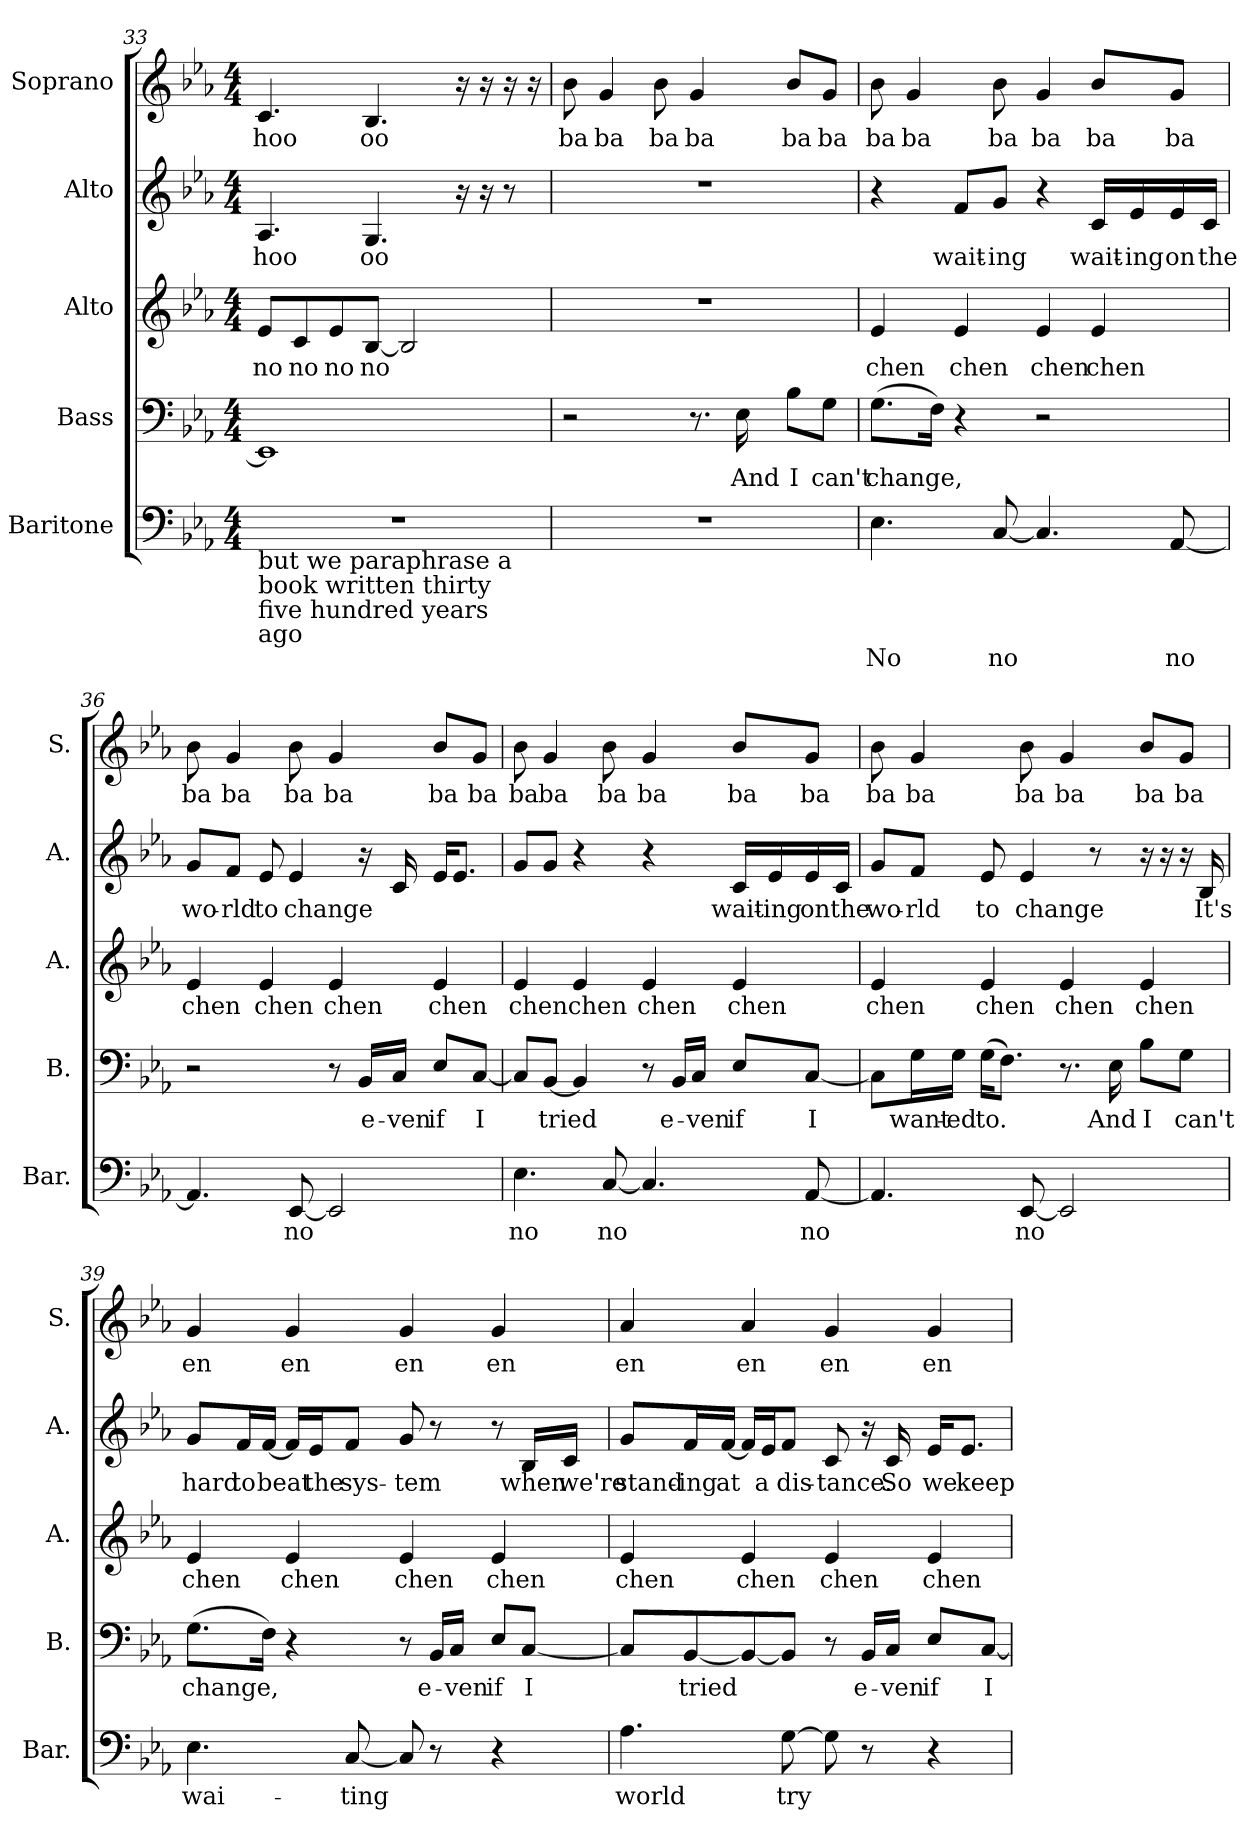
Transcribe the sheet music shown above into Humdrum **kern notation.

**kern	**text	**kern	**text	**kern	**text	**kern	**text	**kern	**text
*part5	*part5	*part4	*part4	*part3	*part3	*part2	*part2	*part1	*part1
*staff5	*staff5	*staff4	*staff4	*staff3	*staff3	*staff2	*staff2	*staff1	*staff1
*I"Baritone	*	*I"Bass	*	*I"Alto	*	*I"Alto	*	*I"Soprano	*
*I'Bar.	*	*I'B.	*	*I'A.	*	*I'A.	*	*I'S.	*
*clefF4	*	*clefF4	*	*clefG2	*	*clefG2	*	*clefG2	*
*k[b-e-a-]	*	*k[b-e-a-]	*	*k[b-e-a-]	*	*k[b-e-a-]	*	*k[b-e-a-]	*
*M4/4	*	*M4/4	*	*M4/4	*	*M4/4	*	*M4/4	*
=33	=33	=33	=33	=33	=33	=33	=33	=33	=33
!LO:TX:b:t=but we paraphrase a	!	!	!	!	!	!	!	!	!
!LO:TX:b:t=book written thirty	!	!	!	!	!	!	!	!	!
!LO:TX:b:t=five hundred years	!	!	!	!	!	!	!	!	!
!LO:TX:b:t=ago	!	!	!	!	!	!	!	!	!
1r	.	1EE-]	.	8e-/L	no	4.A-/	hoo	4.c/	hoo
.	.	.	.	8c/	no	.	.	.	.
.	.	.	.	8e-/	no	.	.	.	.
.	.	.	.	[8B-/J	no	4.G/	oo	4.B-/	oo
.	.	.	.	2B-/]	.	.	.	.	.
.	.	.	.	.	.	16r	.	16r	.
.	.	.	.	.	.	16r	.	16r	.
.	.	.	.	.	.	8r	.	16r	.
.	.	.	.	.	.	.	.	16r	.
!!LO:PB:g=z
=34	=34	=34	=34	=34	=34	=34	=34	=34	=34
1r	.	2r	.	1r	.	1r	.	8b-\	ba
.	.	.	.	.	.	.	.	4g/	ba
.	.	.	.	.	.	.	.	8b-\	ba
.	.	8.r	.	.	.	.	.	4g/	ba
.	.	16E-\	And	.	.	.	.	.	.
.	.	8B-\L	I	.	.	.	.	8b-/L	ba
.	.	8G\J	can't	.	.	.	.	8g/J	ba
=35	=35	=35	=35	=35	=35	=35	=35	=35	=35
4.E-\	No	(8.G\L	change,	4e-/	chen	4r	.	8b-\	ba
.	.	.	.	.	.	.	.	4g/	ba
.	.	16F\Jk)	.	.	.	.	.	.	.
.	.	4r	.	4e-/	chen	8f/L	wait-	.	.
[8C/	no	.	.	.	.	8g/J	-ing	8b-\	ba
4.C/]	.	2r	.	4e-/	chen	4r	.	4g/	ba
.	.	.	.	4e-/	chen	16c/LL	wait-	8b-/L	ba
.	.	.	.	.	.	16e-/	-ing	.	.
[8AA-/	no	.	.	.	.	16e-/	on	8g/J	ba
.	.	.	.	.	.	16c/JJ	the	.	.
!!LO:LB:g=z
=36	=36	=36	=36	=36	=36	=36	=36	=36	=36
4.AA-/]	.	2r	.	4e-/	chen	8g/L	wo-	8b-\	ba
.	.	.	.	.	.	8f/J	-rld	4g/	ba
.	.	.	.	4e-/	chen	8e-/	to	.	.
[8EE-/	no	.	.	.	.	4e-/	change	8b-\	ba
2EE-/]	.	8r	.	4e-/	chen	.	.	4g/	ba
.	.	16BB-/LL	e-	.	.	16r	.	.	.
.	.	16C/JJ	-ven	.	.	16c/	.	.	.
.	.	8E-/L	if	4e-/	chen	16e-/KL	.	8b-/L	ba
.	.	.	.	.	.	8.e-/J	.	.	.
.	.	[8C/J	I	.	.	.	.	8g/J	ba
=37	=37	=37	=37	=37	=37	=37	=37	=37	=37
4.E-\	no	8C/L]	.	4e-/	chen	8g/L	.	8b-\	ba
.	.	[8BB-/J	tried	.	.	8g/J	.	4g/	ba
.	.	4BB-/]	.	4e-/	chen	4r	.	.	.
[8C/	no	.	.	.	.	.	.	8b-\	ba
4.C/]	.	8r	.	4e-/	chen	4r	.	4g/	ba
.	.	16BB-/LL	e-	.	.	.	.	.	.
.	.	16C/JJ	-ven	.	.	.	.	.	.
.	.	8E-/L	if	4e-/	chen	16c/LL	wait-	8b-/L	ba
.	.	.	.	.	.	16e-/	-ing	.	.
[8AA-/	no	[8C/J	I	.	.	16e-/	on	8g/J	ba
.	.	.	.	.	.	16c/JJ	the	.	.
!!LO:PB:g=z
=38	=38	=38	=38	=38	=38	=38	=38	=38	=38
4.AA-/]	.	8C\L]	.	4e-/	chen	8g/L	wo-	8b-\	ba
.	.	16G\L	want-	.	.	8f/J	-rld	4g/	ba
.	.	16G\JJ	-ed	.	.	.	.	.	.
.	.	(16G\KL	to.	4e-/	chen	8e-/	to	.	.
.	.	8.F\J)	.	.	.	.	.	.	.
[8EE-/	no	.	.	.	.	4e-/	change	8b-\	ba
2EE-/]	.	8.r	.	4e-/	chen	.	.	4g/	ba
.	.	.	.	.	.	8r	.	.	.
.	.	16E-\	And	.	.	.	.	.	.
.	.	8B-\L	I	4e-/	chen	16r	.	8b-/L	ba
.	.	.	.	.	.	16r	.	.	.
.	.	8G\J	can't	.	.	16r	.	8g/J	ba
.	.	.	.	.	.	16B-/	It's	.	.
=39	=39	=39	=39	=39	=39	=39	=39	=39	=39
4.E-\	wai-	(8.G\L	change,	4e-/	chen	8g/L	hard	4g/	en
.	.	.	.	.	.	16f/L	to	.	.
.	.	16F\Jk)	.	.	.	[16f/JJ	beat	.	.
.	.	4r	.	4e-/	chen	16f/LL]	.	4g/	en
.	.	.	.	.	.	16e-/J	the	.	.
[8C/	-ting	.	.	.	.	8f/J	sys-	.	.
8C/]	.	8r	.	4e-/	chen	8g/	-tem	4g/	en
8r	.	16BB-/LL	e-	.	.	8r	.	.	.
.	.	16C/JJ	-ven	.	.	.	.	.	.
4r	.	8E-/L	if	4e-/	chen	8r	.	4g/	en
.	.	[8C/J	I	.	.	16B-/LL	when	.	.
.	.	.	.	.	.	16c/JJ	we're	.	.
!!LO:LB:g=z
=40	=40	=40	=40	=40	=40	=40	=40	=40	=40
4.A-\	world	8C/L]	.	4e-/	chen	8g/L	stand-	4a-/	en
.	.	[8BB-/	tried	.	.	16f/L	-ing	.	.
.	.	.	.	.	.	[16f/JJ	at	.	.
.	.	8BB-/_	.	4e-/	chen	16f/LL]	.	4a-/	en
.	.	.	.	.	.	16e-/J	a	.	.
[8G\	try	8BB-/J]	.	.	.	8f/J	dis-	.	.
8G\]	.	8r	.	4e-/	chen	8c/	-tance.	4g/	en
8r	.	16BB-/LL	e-	.	.	16r	.	.	.
.	.	16C/JJ	-ven	.	.	16c/	So	.	.
4r	.	8E-/L	if	4e-/	chen	16e-/KL	we	4g/	en
.	.	.	.	.	.	8.e-/J	keep	.	.
.	.	[8C/J	I	.	.	.	.	.	.
=	=	=	=	=	=	=	=	=	=
*-	*-	*-	*-	*-	*-	*-	*-	*-	*-
